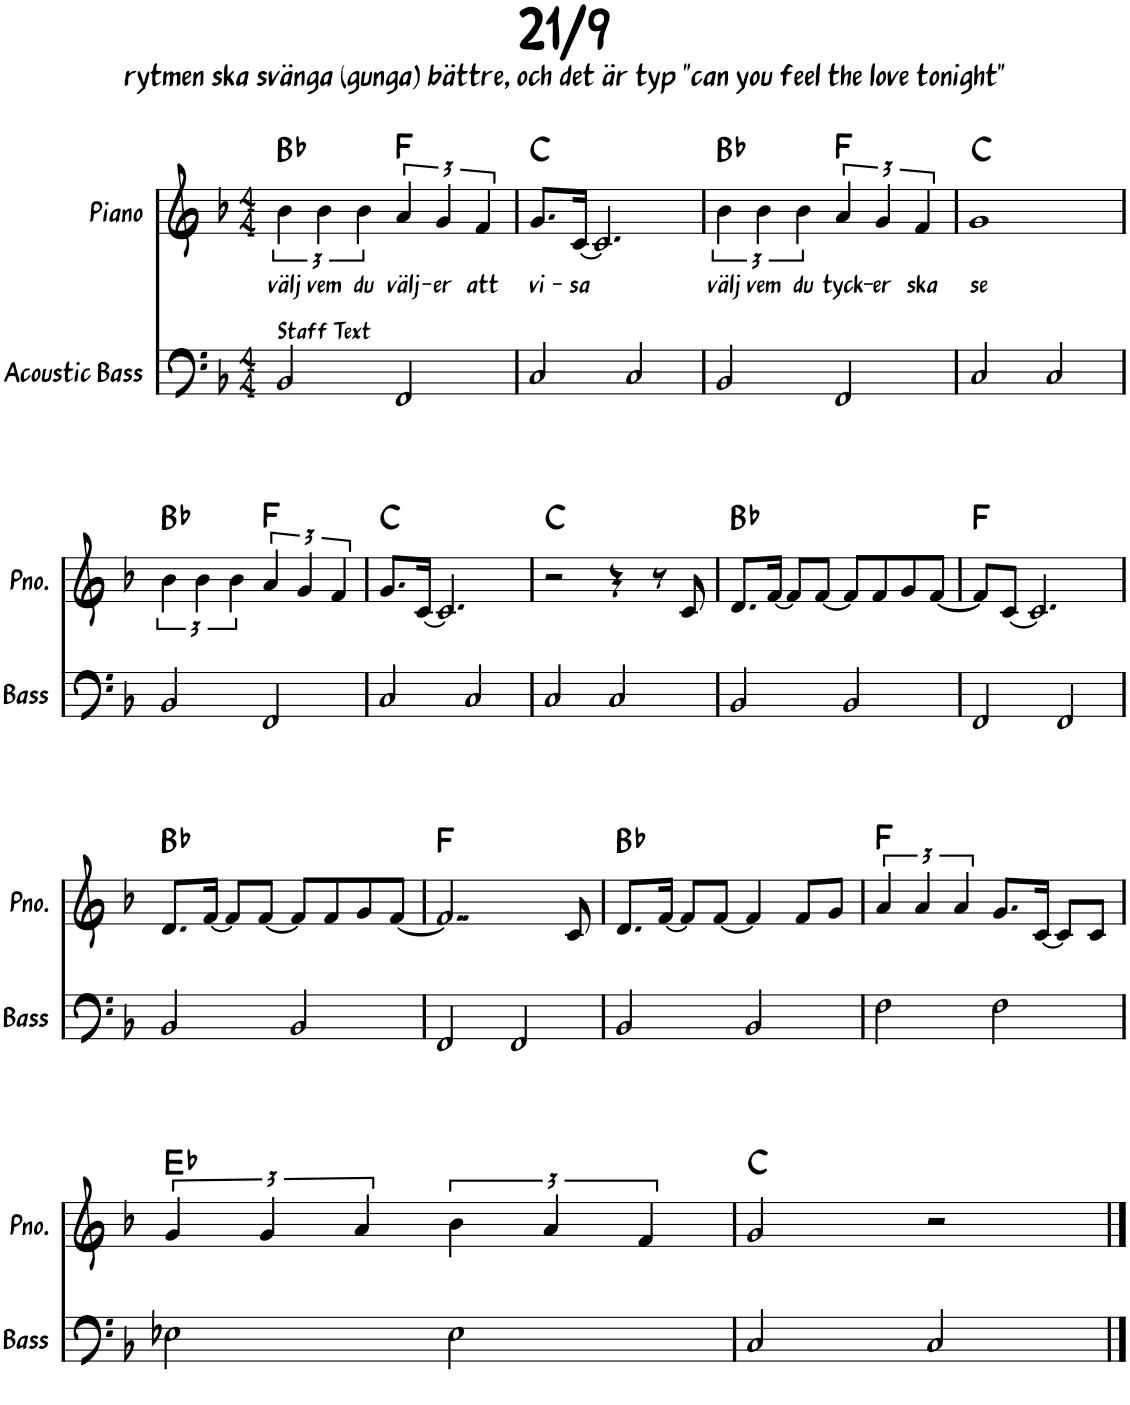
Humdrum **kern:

**kern	**kern	**text	**harte
*part2	*part1	*part1	*part1
*staff2	*staff1	*staff1	*
*I"Acoustic Bass	*I"Piano	*	*
*I'Bass	*I'Pno.	*	*
*clefF4	*clefG2	*	*
*Trd7c12	*	*	*
*k[b-]	*k[b-]	*	*
*M4/4	*M4/4	*	*
=1	=1	=1	=1
!	!LO:TX:b:t=Staff Text	!	!
!	!	!LO:LY:b	!
2BB-/	6b-\	välj	Bb:maj
!	!	!LO:LY:b	!
.	6b-\	vem	.
!	!	!LO:LY:b	!
.	6b-\	du	.
!	!	!LO:LY:b	!
2FF/	6a/	välj-	F:maj
!	!	!LO:LY:b	!
.	6g/	-er	.
!	!	!LO:LY:b	!
.	6f/	att	.
=2	=2	=2	=2
!	!	!LO:LY:b	!
2C/	8.g/L	vi-	C:maj
!	!	!LO:LY:b	!
.	[16c/Jk	-sa	.
.	2.c/]	.	.
2C/	.	.	.
=3	=3	=3	=3
!	!	!LO:LY:b	!
2BB-/	6b-\	välj	Bb:maj
!	!	!LO:LY:b	!
.	6b-\	vem	.
!	!	!LO:LY:b	!
.	6b-\	du	.
!	!	!LO:LY:b	!
2FF/	6a/	tyck-	F:maj
!	!	!LO:LY:b	!
.	6g/	-er	.
!	!	!LO:LY:b	!
.	6f/	ska	.
=4	=4	=4	=4
!	!	!LO:LY:b	!
2C/	1g	se	C:maj
2C/	.	.	.
!!LO:LB:g=z
=5	=5	=5	=5
2BB-/	6b-\	.	Bb:maj
.	6b-\	.	.
.	6b-\	.	.
2FF/	6a/	.	F:maj
.	6g/	.	.
.	6f/	.	.
=6	=6	=6	=6
2C/	8.g/L	.	C:maj
.	[16c/Jk	.	.
.	2.c/]	.	.
2C/	.	.	.
=7	=7	=7	=7
2C/	2r	.	C:maj
2C/	4r	.	.
.	8r	.	.
.	8c/	.	.
=8	=8	=8	=8
2BB-/	8.d/L	.	Bb:maj
.	[16f/Jk	.	.
.	8f/L]	.	.
.	[8f/J	.	.
2BB-/	8f/L]	.	.
.	8f/	.	.
.	8g/	.	.
.	[8f/J	.	.
=9	=9	=9	=9
2FF/	8f/L]	.	F:maj
.	[8c/J	.	.
.	2.c/]	.	.
2FF/	.	.	.
!!LO:LB:g=z
=10	=10	=10	=10
2BB-/	8.d/L	.	Bb:maj
.	[16f/Jk	.	.
.	8f/L]	.	.
.	[8f/J	.	.
2BB-/	8f/L]	.	.
.	8f/	.	.
.	8g/	.	.
.	[8f/J	.	.
=11	=11	=11	=11
2FF/	2..f/]	.	F:maj
2FF/	.	.	.
.	8c/	.	.
=12	=12	=12	=12
2BB-/	8.d/L	.	Bb:maj
.	[16f/Jk	.	.
.	8f/L]	.	.
.	[8f/J	.	.
2BB-/	4f/]	.	.
.	8f/L	.	.
.	8g/J	.	.
=13	=13	=13	=13
2F\	6a/	.	F:maj
.	6a/	.	.
.	6a/	.	.
2F\	8.g/L	.	.
.	[16c/Jk	.	.
.	8c/L]	.	.
.	8c/J	.	.
!!LO:LB:g=z
=14	=14	=14	=14
2E-X\	6g/	.	Eb:maj
.	6g/	.	.
.	6a/	.	.
2E-\	6b-\	.	.
.	6a/	.	.
.	6f/	.	.
=15	=15	=15	=15
2C/	2g/	.	C:maj
2C/	2r	.	.
==	==	==	==
*-	*-	*-	*-
